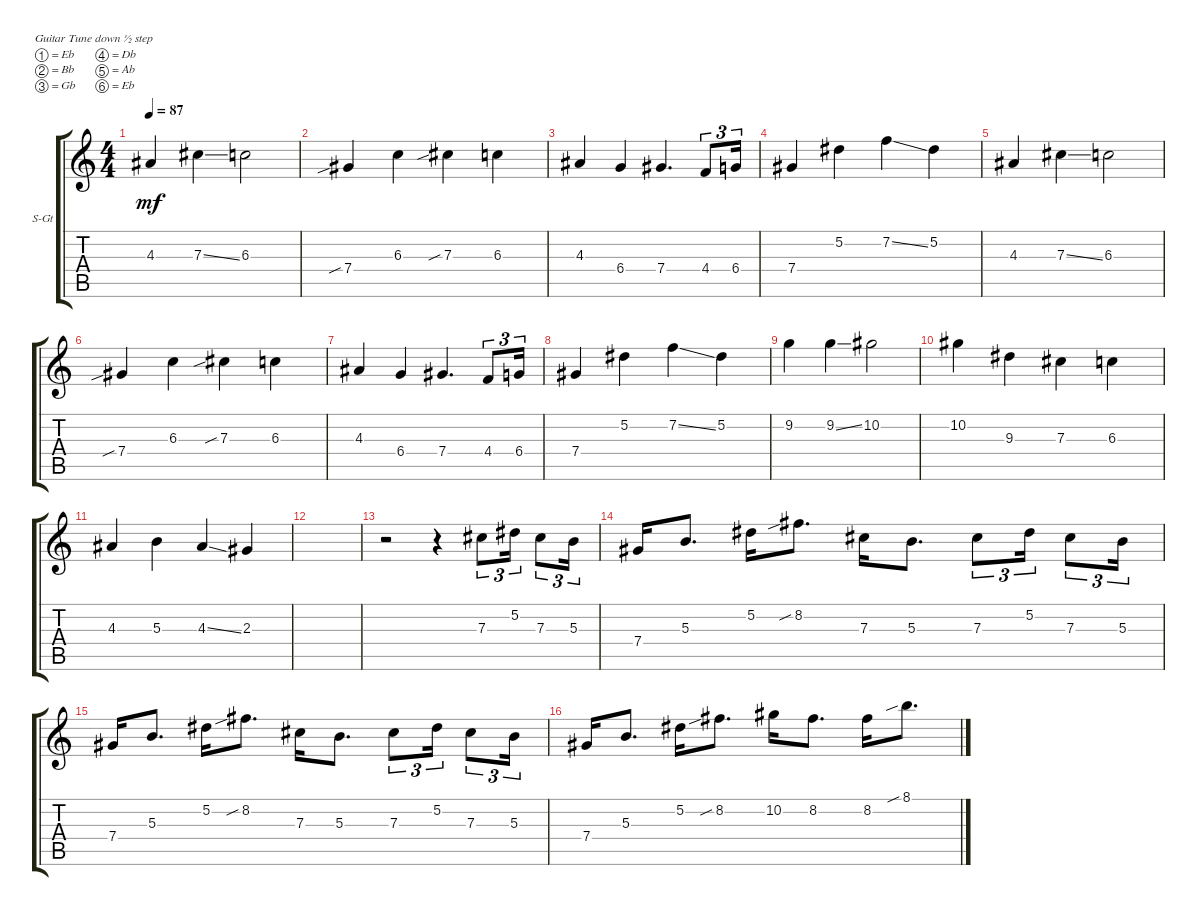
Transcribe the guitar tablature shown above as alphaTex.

\defaultSystemsLayout 4
\bracketExtendMode groupsimilarinstruments
\firstSystemTrackNameOrientation horizontal
\otherSystemsTrackNameOrientation horizontal
\track ("Melody" "S-Gt") {instrument acousticguitarsteel}
\staff {score tabs}
\tuning (Eb4 Bb3 Gb3 Db3 Ab2 Eb2)
\ts (4 4)
\tempo 87
\clef g2
\scale
0.333333
\ks c
4.3.4{dy mf} 7.3{ss}.4 6.3.2 |
\scale
0.333333 7.4{sib}.4 6.3.4 7.3{sib}.4 6.3.4 |
\scale
0.333333 4.3.4 6.4.4 7.4.4{d} 4.4.8{tu (3 2)} 6.4.16{tu (3 2)} |
\scale
0.333333 7.4.4 5.2.4 7.2{ss}.4 5.2.4 |
\scale
0.333333 4.3.4 7.3{ss}.4 6.3.2 |
\scale
0.333333 7.4{sib}.4 6.3.4 7.3{sib}.4 6.3.4 |
\scale
0.333333 4.3.4 6.4.4 7.4.4{d} 4.4.8{tu (3 2)} 6.4.16{tu (3 2)} |
\scale
0.333333 7.4.4 5.2.4 7.2{ss}.4 5.2.4 |
\scale
0.333333 9.2.4 9.2{ss}.4 10.2.2 |
\scale
0.333333 10.2.4 9.3.4 7.3.4 6.3.4 |
\scale
0.333333 4.3.4 5.3.4 4.3{ss}.4 2.3.4 |
\scale
0.333333 |
\scale
0.333333 r.2 r.4 7.3.8{tu (3 2)} 5.2.16{tu (3 2)} 7.3.8{tu (3 2)} 5.3.16{tu (3 2)} |
\scale
0.333333 7.4.16 5.3.8{d} 5.2.16 8.2{sib}.8{d} 7.3.16 5.3.8{d} 7.3.8{tu (3 2)} 5.2.16{tu (3 2)} 7.3.8{tu (3 2)} 5.3.16{tu (3 2)} |
\scale
0.333333 7.4.16 5.3.8{d} 5.2.16 8.2{sib}.8{d} 7.3.16 5.3.8{d} 7.3.8{tu (3 2)} 5.2.16{tu (3 2)} 7.3.8{tu (3 2)} 5.3.16{tu (3 2)} |
\scale
0.333333 7.4.16 5.3.8{d} 5.2.16 8.2{sib}.8{d} 10.2.16 8.2.8{d} 8.2.16 8.1{sib}.8{d}
